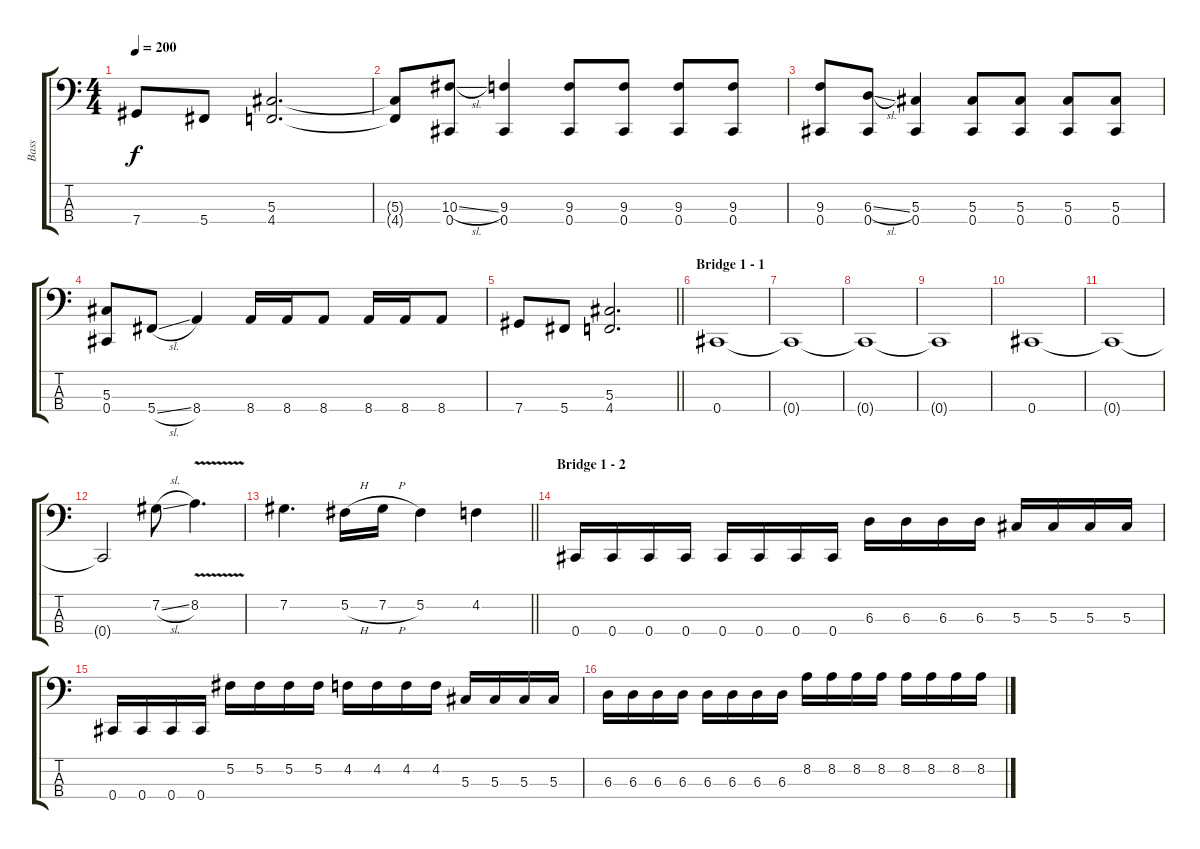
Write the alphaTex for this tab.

\track ("Bass" "Bass") {instrument electricbassfinger}
\staff {score tabs}
\tuning (Gb2 Db2 Ab1 Db1) {hide}
\ts (4 4)
\tempo 200
\clef f4
\ks c
7.4.8{dy f} 5.4.8 (5.3 4.4).2{d} |
(5.3{t} 4.4{t}).8 (10.3{sl} 0.4).8 (9.3 0.4).4 (9.3 0.4).8 (9.3 0.4).8 (9.3 0.4).8 (9.3 0.4).8 |
(9.3 0.4).8 (6.3{sl} 0.4).8 (5.3 0.4).4 (5.3 0.4).8 (5.3 0.4).8 (5.3 0.4).8 (5.3 0.4).8 |
(5.3 0.4).8 5.4{sl}.8 8.4.4 8.4.16 8.4.16 8.4.8 8.4.16 8.4.16 8.4.8 |
\barLineRight lightlight
7.4.8 5.4.8 (5.3 4.4).2{d} |
\section ("" "Bridge 1 - 1")
0.4.1 |
0.4{t}.1 |
0.4{t}.1 |
0.4{t}.1 |
0.4.1 |
0.4{t}.1 |
0.4{t}.2 7.2{sl}.8 8.2{v}.4{d} |
\barLineRight lightlight
7.2.4{d} 5.2{h}.16 7.2{h}.16 5.2.4 4.2.4 |
\section ("" "Bridge 1 - 2")
0.4.16 0.4.16 0.4.16 0.4.16 0.4.16 0.4.16 0.4.16 0.4.16 6.3.16 6.3.16 6.3.16 6.3.16 5.3.16 5.3.16 5.3.16 5.3.16 |
0.4.16 0.4.16 0.4.16 0.4.16 5.2.16 5.2.16 5.2.16 5.2.16 4.2.16 4.2.16 4.2.16 4.2.16 5.3.16 5.3.16 5.3.16 5.3.16 |
6.3.16 6.3.16 6.3.16 6.3.16 6.3.16 6.3.16 6.3.16 6.3.16 8.2.16 8.2.16 8.2.16 8.2.16 8.2.16 8.2.16 8.2.16 8.2.16
